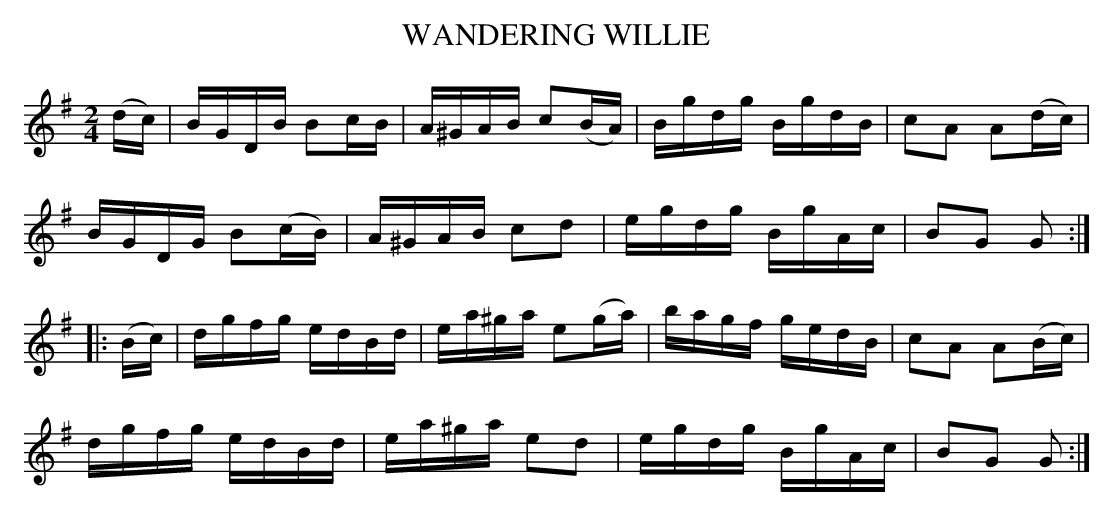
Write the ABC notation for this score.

X:1
T: WANDERING WILLIE
M: 2/4
L: 1/16
K: G
(dc)|BGDB B2cB|A^GAB c2(BA)|Bgdg BgdB|c2A2 A2(dc)|
BGDG B2(cB)|A^GAB c2d2|egdg BgAc|B2G2 G2:|
|:(Bc)|dgfg edBd|ea^ga e2(ga)|bagf gedB|c2A2 A2(Bc)|
dgfg edBd|ea^ga e2d2|egdg BgAc|B2G2 G2:|
